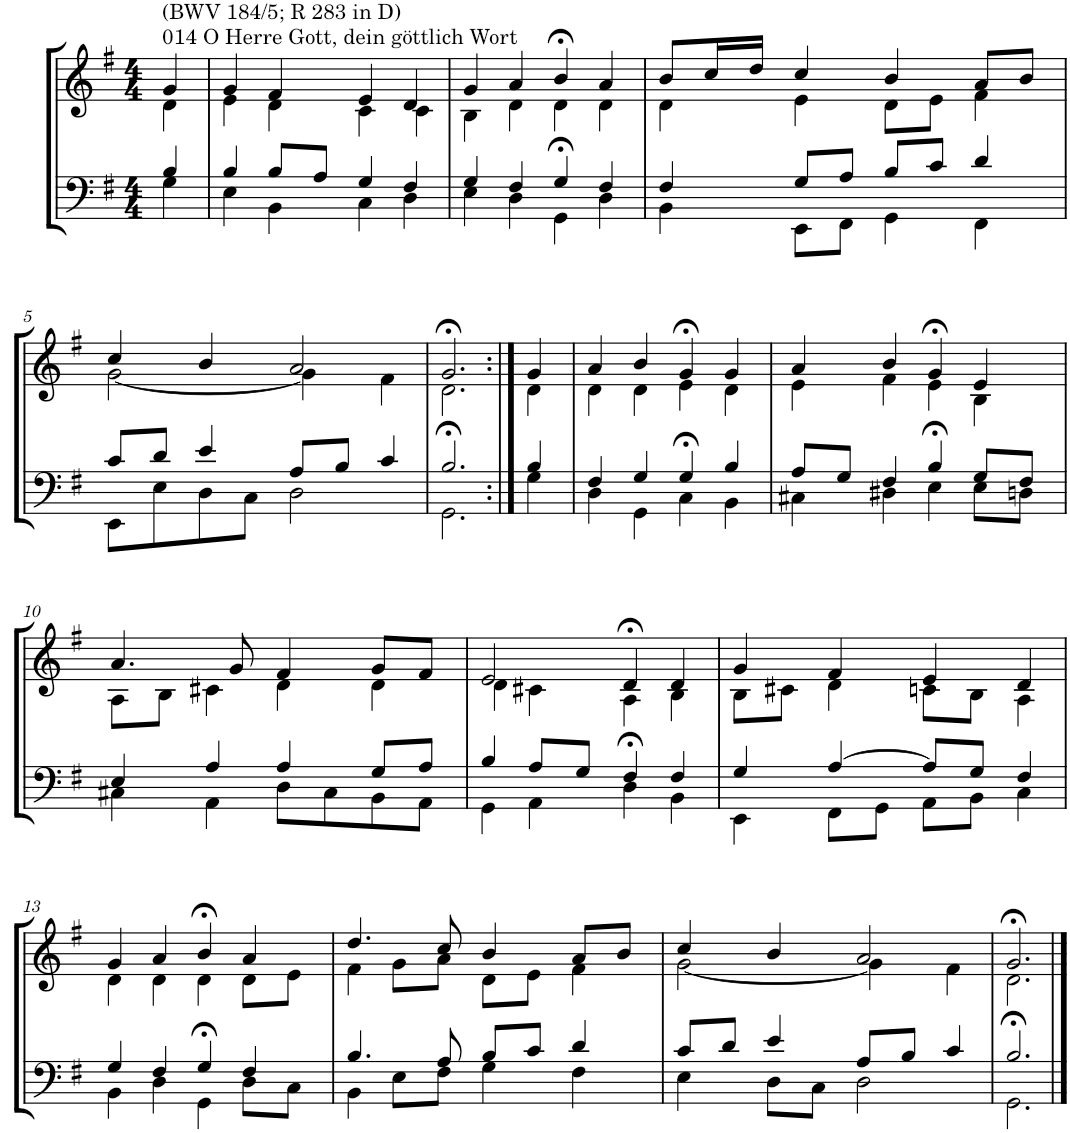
**kern	**kern
*part2	*part1
*staff2	*staff1
*I"Tenor/Baß	*I"Sopran/Alt
*clefF4	*clefG2
*k[f#]	*k[f#]
*M4/4	*M4/4
=1	=1
*^	*^
!	!	!LO:TX:a:t=014 O Herre Gott, dein göttlich Wort	!
!	!	!LO:TX:a:t=(BWV 184/5; R 283 in D)	!
4B/	4G\	4g/	4d\
=2	=2	=2	=2
4B/	4E\	4g/	4e\
8B/L	4BB\	4f#/	4d\
8A/J	.	.	.
4G/	4C\	4e/	4c\
4F#/	4D\	4d/	4c\
=3	=3	=3	=3
4G/	4E\	4g/	4B\
4F#/	4D\	4a/	4d\
4G/	4GG>\	4b>/	4d\
4F#/	4D\	4a/	4d\
=4	=4	=4	=4
4F#/	4BB\	8b/L	4d\
.	.	16cc/L	.
.	.	16dd/JJ	.
8G/L	8EE\L	4cc/	4e\
8A/J	8FF#\J	.	.
8B/L	4GG\	4b/	8d\L
8c/J	.	.	8e\J
4d/	4FF#\	8a/L	4f#\
.	.	8b/J	.
!!LO:LB:g=z	!!
=5	=5	=5	=5
8c/L	8EE\L	4cc/	[2g\
8d/J	8E\	.	.
4e/	8D\	4b/	.
.	8C\J	.	.
8A/L	2D\	2a/	4g\]
8B/J	.	.	.
4c/	.	.	4f#\
=6	=6	=6	=6
2.B/	2.GG>\	2.g>/	2.d\
=7:|!	=7:|!	=7:|!	=7:|!
4B/	4G\	4g/	4d\
=8	=8	=8	=8
4F#/	4D\	4a/	4d\
4G/	4GG\	4b/	4d\
4G/	4C>\	4g>/	4e\
4B/	4BB\	4g/	4d\
=9	=9	=9	=9
8A/L	4C#X\	4a/	4e\
8G/J	.	.	.
4F#/	4D#X\	4b/	4f#\
4B/	4E>\	4g>/	4e\
8G/L	8E\L	4e/	4B\
8F#/J	8Dn\J	.	.
!!LO:LB:g=z	!!
=10	=10	=10	=10
4E/	4C#X\	4.a/	8A\L
.	.	.	8B\J
4A/	4AA\	.	4c#X\
.	.	8g/	.
4A/	8D\L	4f#/	4d\
.	8C#\	.	.
8G/L	8BB\	8g/L	4d\
8A/J	8AA\J	8f#/J	.
=11	=11	=11	=11
4B/	4GG\	2e/	4d\
8A/L	4AA\	.	4c#X\
8G/J	.	.	.
4F#/	4D>\	4d>/	4A\
4F#/	4BB\	4d/	4B\
=12	=12	=12	=12
4G/	4EE\	4g/	8B\L
.	.	.	8c#X\J
[4A/	8FF#\L	4f#/	4d\
.	8GG\J	.	.
8A/L]	8AA\L	4e/	8cn\L
8G/J	8BB\J	.	8B\J
4F#/	4C\	4d/	4A\
!!LO:LB:g=z	!!
=13	=13	=13	=13
4G/	4BB\	4g/	4d\
4F#/	4D\	4a/	4d\
4G/	4GG>\	4b>/	4d\
4F#/	8D\L	4a/	8d\L
.	8C\J	.	8e\J
=14	=14	=14	=14
4.B/	4BB\	4.dd/	4f#\
.	8E\L	.	8g\L
8A/	8F#\J	8cc/	8a\J
8B/L	4G\	4b/	8d\L
8c/J	.	.	8e\J
4d/	4F#\	8a/L	4f#\
.	.	8b/J	.
=15	=15	=15	=15
8c/L	4E\	4cc/	[2g\
8d/J	.	.	.
4e/	8D\L	4b/	.
.	8C\J	.	.
8A/L	2D\	2a/	4g\]
8B/J	.	.	.
4c/	.	.	4f#\
=16	=16	=16	=16
2.B/	2.GG>\	2.g>/	2.d\
*v	*v	*	*
*	*v	*v
==	==
*-	*-
